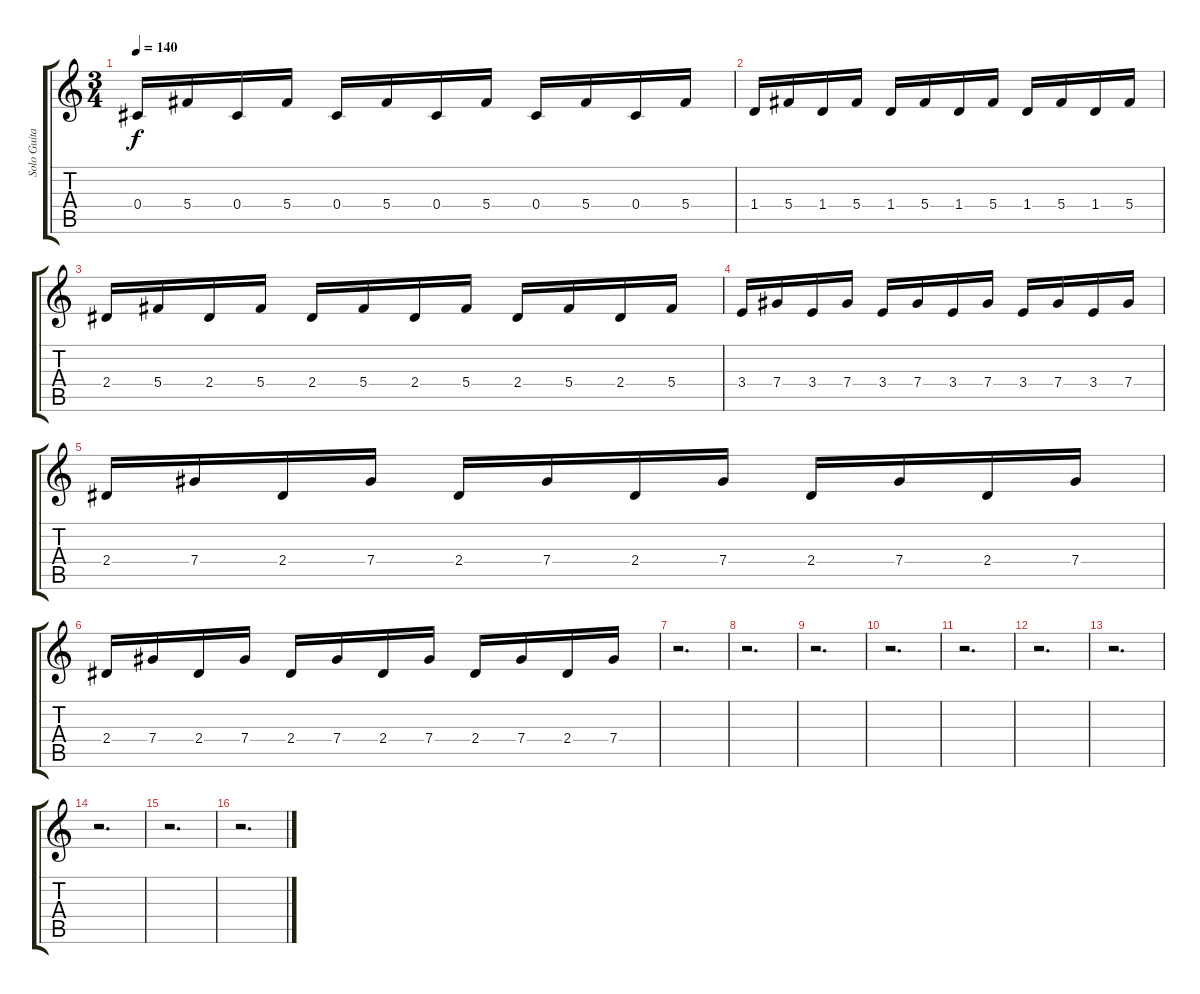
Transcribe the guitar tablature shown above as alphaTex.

\track ("Solo Guitar 2" "Solo Guita") {instrument overdrivenguitar}
\staff {score tabs}
\tuning (Eb4 Bb3 Gb3 Db3 Ab2 Eb2) {hide}
\ts (3 4)
\tempo 140
\clef g2
\ks c
0.4.16{dy f} 5.4.16 0.4.16 5.4.16 0.4.16 5.4.16 0.4.16 5.4.16 0.4.16 5.4.16 0.4.16 5.4.16 |
1.4.16 5.4.16 1.4.16 5.4.16 1.4.16 5.4.16 1.4.16 5.4.16 1.4.16 5.4.16 1.4.16 5.4.16 |
2.4.16 5.4.16 2.4.16 5.4.16 2.4.16 5.4.16 2.4.16 5.4.16 2.4.16 5.4.16 2.4.16 5.4.16 |
3.4.16 7.4.16 3.4.16 7.4.16 3.4.16 7.4.16 3.4.16 7.4.16 3.4.16 7.4.16 3.4.16 7.4.16 |
2.4.16 7.4.16 2.4.16 7.4.16 2.4.16 7.4.16 2.4.16 7.4.16 2.4.16 7.4.16 2.4.16 7.4.16 |
2.4.16 7.4.16 2.4.16 7.4.16 2.4.16 7.4.16 2.4.16 7.4.16 2.4.16 7.4.16 2.4.16 7.4.16 |
r.2{d} |
r.2{d} |
r.2{d} |
r.2{d} |
r.2{d} |
r.2{d} |
r.2{d} |
r.2{d} |
r.2{d} |
r.2{d}
